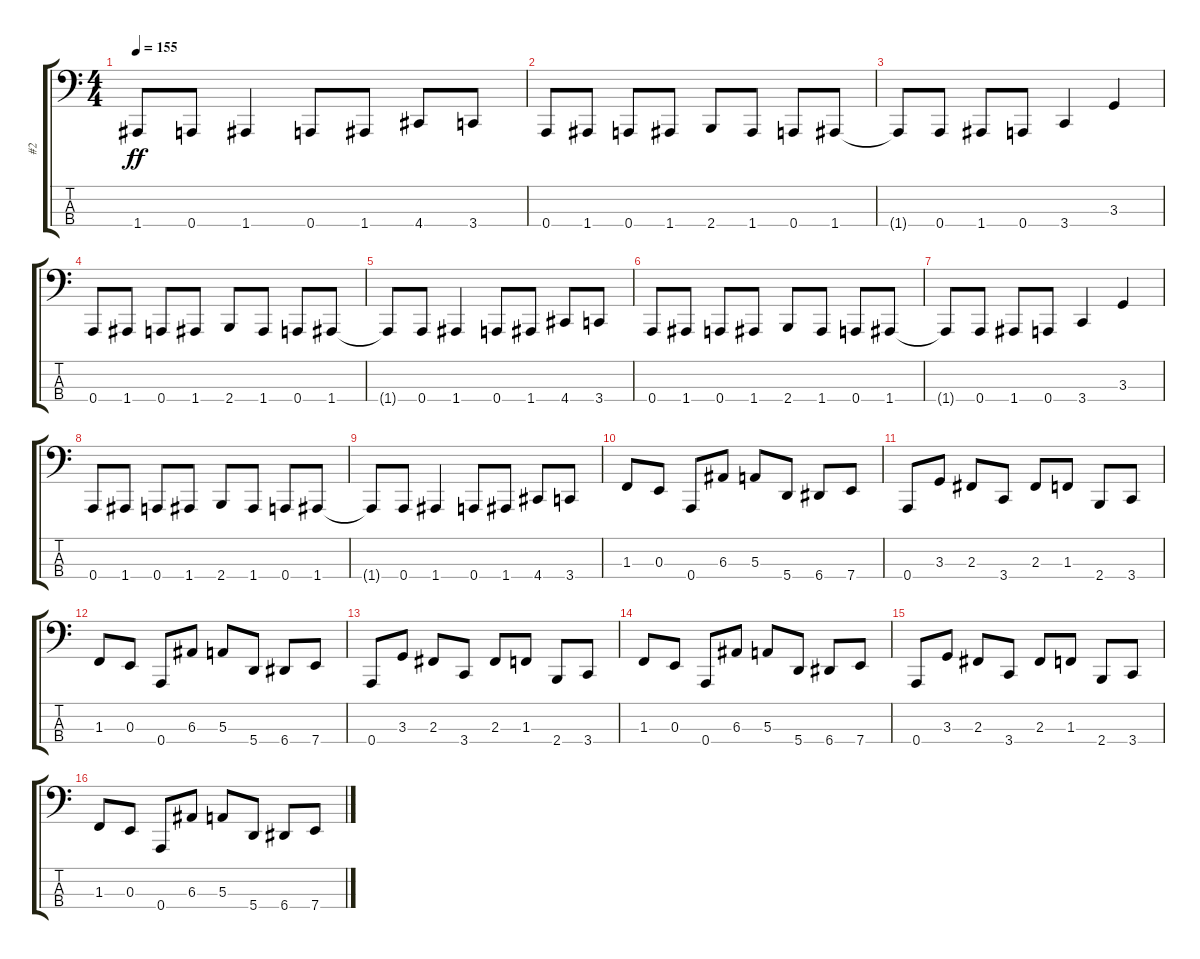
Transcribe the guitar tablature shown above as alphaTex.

\track ("#2" "#2") {instrument electricbassfinger}
\staff {score tabs}
\tuning (D2 A1 E1 A0) {hide}
\ts (4 4)
\tempo 155
\clef f4
\ks c
1.4{t}.8{dy ff} 0.4.8 1.4.4 0.4.8 1.4.8 4.4.8 3.4.8 |
0.4.8 1.4.8 0.4.8 1.4.8 2.4.8 1.4.8 0.4.8 1.4.8 |
1.4{t}.8 0.4.8 1.4.8 0.4.8 3.4.4 3.3.4 |
0.4.8 1.4.8 0.4.8 1.4.8 2.4.8 1.4.8 0.4.8 1.4.8 |
1.4{t}.8 0.4.8 1.4.4 0.4.8 1.4.8 4.4.8 3.4.8 |
0.4.8 1.4.8 0.4.8 1.4.8 2.4.8 1.4.8 0.4.8 1.4.8 |
1.4{t}.8 0.4.8 1.4.8 0.4.8 3.4.4 3.3.4 |
0.4.8 1.4.8 0.4.8 1.4.8 2.4.8 1.4.8 0.4.8 1.4.8 |
1.4{t}.8 0.4.8 1.4.4 0.4.8 1.4.8 4.4.8 3.4.8 |
\section ("" " ")
1.3.8 0.3.8 0.4.8 6.3.8 5.3.8 5.4.8 6.4.8 7.4.8 |
0.4.8 3.3.8 2.3.8 3.4.8 2.3.8 1.3.8 2.4.8 3.4.8 |
1.3.8 0.3.8 0.4.8 6.3.8 5.3.8 5.4.8 6.4.8 7.4.8 |
0.4.8 3.3.8 2.3.8 3.4.8 2.3.8 1.3.8 2.4.8 3.4.8 |
1.3.8 0.3.8 0.4.8 6.3.8 5.3.8 5.4.8 6.4.8 7.4.8 |
0.4.8 3.3.8 2.3.8 3.4.8 2.3.8 1.3.8 2.4.8 3.4.8 |
1.3.8 0.3.8 0.4.8 6.3.8 5.3.8 5.4.8 6.4.8 7.4.8
